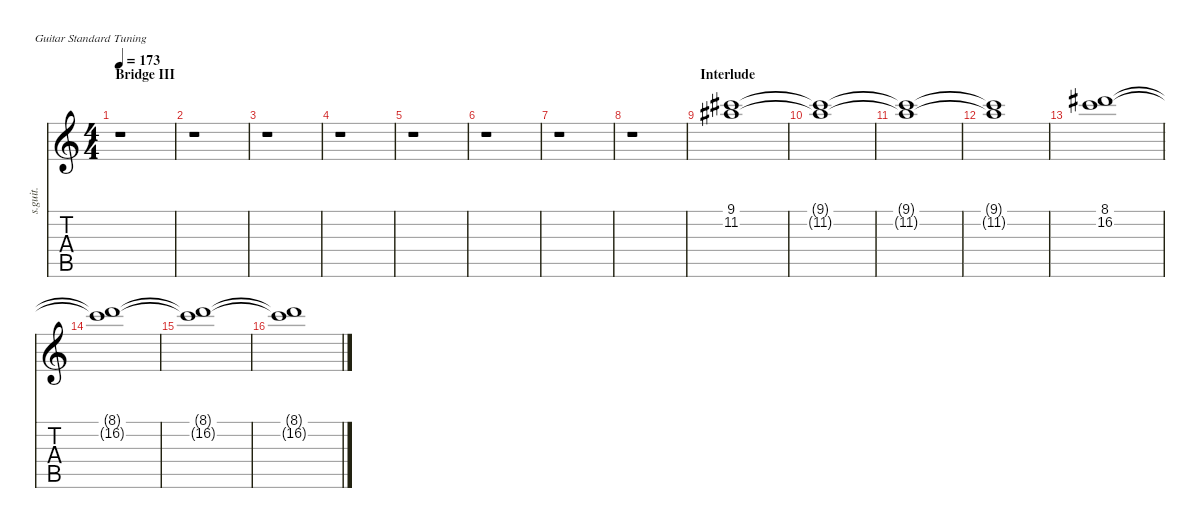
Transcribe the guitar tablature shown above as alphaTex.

\defaultSystemsLayout 4
\hideDynamics
\bracketExtendMode nobrackets
\track ("Synthesizer #1 (Right Hand)" "s.guit.") {instrument lead1square}
\staff {score tabs}
\tuning (E4 B3 G3 D3 A2 E2)
\displaytranspose 12
\ts (4 4)
\beaming (8 2 2 2 2)
\section ("" "Bridge III")
\tempo 173
\clef g2
\ks c
r.1{dy mf} |
r.1 |
r.1 |
r.1 |
r.1 |
r.1 |
r.1 |
r.1 |
\section ("" "Interlude")
(9.1{acc #} 11.2{acc #}).1{lyrics (0 "") lyrics (1 "") lyrics (2 "") lyrics (3 "") lyrics (4 "")} |
(9.1{t acc #} 11.2{t acc #}).1{lyrics (0 "") lyrics (1 "") lyrics (2 "") lyrics (3 "") lyrics (4 "")} |
(9.1{t acc #} 11.2{t acc #}).1{lyrics (0 "") lyrics (1 "") lyrics (2 "") lyrics (3 "") lyrics (4 "")} |
(9.1{t acc #} 11.2{t acc #}).1{lyrics (0 "") lyrics (1 "") lyrics (2 "") lyrics (3 "") lyrics (4 "")} |
(8.1 16.2{acc #}).1{lyrics (0 "") lyrics (1 "") lyrics (2 "") lyrics (3 "") lyrics (4 "")} |
(8.1{t} 16.2{t acc #}).1{lyrics (0 "") lyrics (1 "") lyrics (2 "") lyrics (3 "") lyrics (4 "")} |
(8.1{t} 16.2{t acc #}).1{lyrics (0 "") lyrics (1 "") lyrics (2 "") lyrics (3 "") lyrics (4 "")} |
(8.1{t} 16.2{t acc #}).1{lyrics (0 "") lyrics (1 "") lyrics (2 "") lyrics (3 "") lyrics (4 "")}
